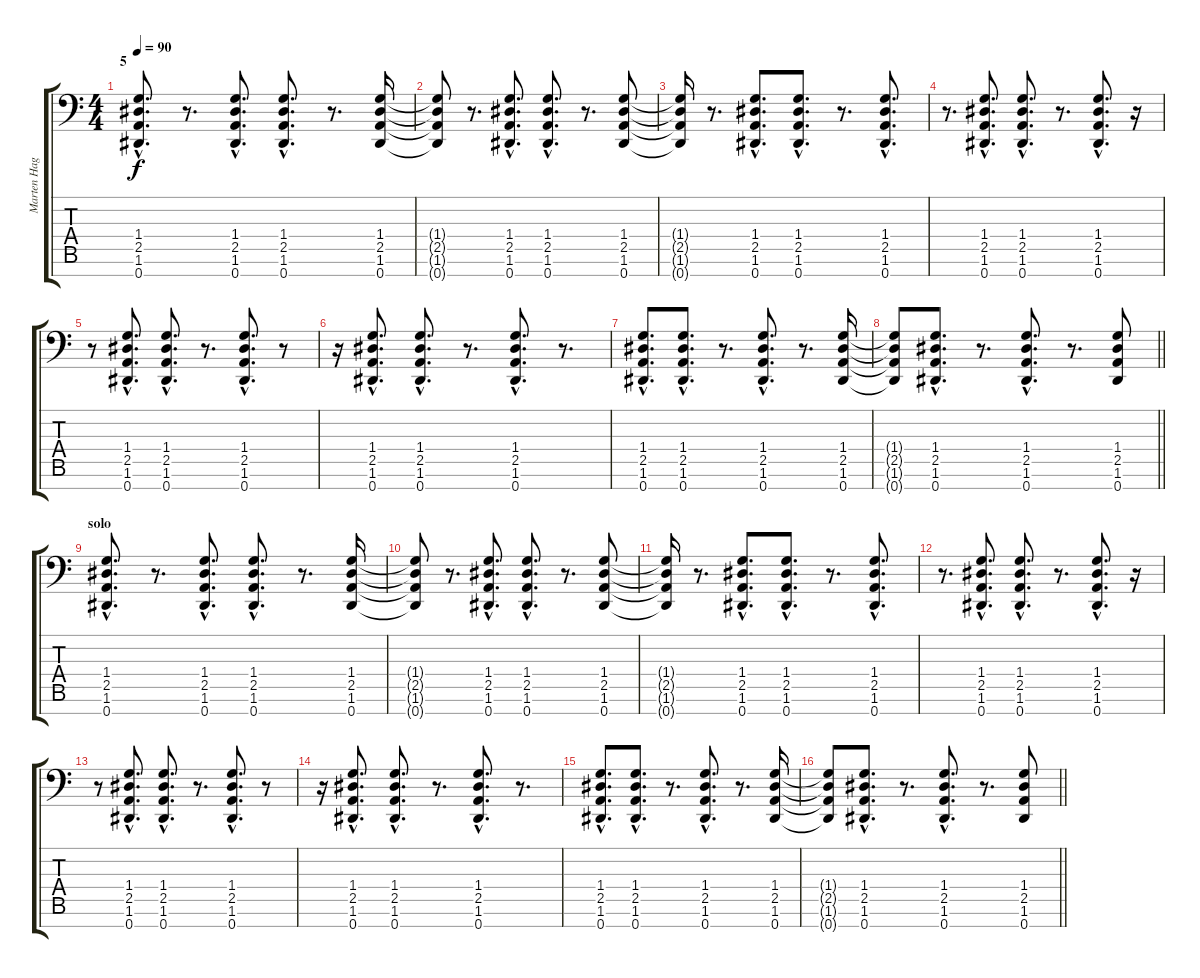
\track ("Marten Hagström" "Marten Hag") {instrument distortionguitar}
\staff {score tabs}
\tuning (Ab3 E3 B2 Gb2 Db2 Ab1 Eb1) {hide}
\ts (4 4)
\section ("" "5")
\tempo 90
\clef f4
\ks c
(1.4{hac} 2.5{hac} 1.6{hac} 0.7{hac}).8{d dy f} r.8{d} (1.4{hac} 2.5{hac} 1.6{hac} 0.7{hac}).8{d} (1.4{hac} 2.5{hac} 1.6{hac} 0.7{hac}).8{d} r.8{d} (1.4 2.5 1.6 0.7).16 |
(1.4{t} 2.5{t} 1.6{t} 0.7{t}).8 r.8{d} (1.4{hac} 2.5{hac} 1.6{hac} 0.7{hac}).8{d} (1.4{hac} 2.5{hac} 1.6{hac} 0.7{hac}).8{d} r.8{d} (1.4 2.5 1.6 0.7).8 |
(1.4{t} 2.5{t} 1.6{t} 0.7{t}).16 r.8{d} (1.4{hac} 2.5{hac} 1.6{hac} 0.7{hac}).8{d} (1.4{hac} 2.5{hac} 1.6{hac} 0.7{hac}).8{d} r.8{d} (1.4{hac} 2.5{hac} 1.6{hac} 0.7{hac}).8{d} |
r.8{d} (1.4{hac} 2.5{hac} 1.6{hac} 0.7{hac}).8{d} (1.4{hac} 2.5{hac} 1.6{hac} 0.7{hac}).8{d} r.8{d} (1.4{hac} 2.5{hac} 1.6{hac} 0.7{hac}).8{d} r.16 |
r.8 (1.4{hac} 2.5{hac} 1.6{hac} 0.7{hac}).8{d} (1.4{hac} 2.5{hac} 1.6{hac} 0.7{hac}).8{d} r.8{d} (1.4{hac} 2.5{hac} 1.6{hac} 0.7{hac}).8{d} r.8 |
r.16 (1.4{hac} 2.5{hac} 1.6{hac} 0.7{hac}).8{d} (1.4{hac} 2.5{hac} 1.6{hac} 0.7{hac}).8{d} r.8{d} (1.4{hac} 2.5{hac} 1.6{hac} 0.7{hac}).8{d} r.8{d} |
(1.4{hac} 2.5{hac} 1.6{hac} 0.7{hac}).8{d} (1.4{hac} 2.5{hac} 1.6{hac} 0.7{hac}).8{d} r.8{d} (1.4{hac} 2.5{hac} 1.6{hac} 0.7{hac}).8{d} r.8{d} (1.4 2.5 1.6 0.7).16 |
\barLineRight lightlight
(1.4{t} 2.5{t} 1.6{t} 0.7{t}).8 (1.4{hac} 2.5{hac} 1.6{hac} 0.7{hac}).8{d} r.8{d} (1.4{hac} 2.5{hac} 1.6{hac} 0.7{hac}).8{d} r.8{d} (1.4 2.5 1.6 0.7).8 |
\section ("" "solo")
(1.4{hac} 2.5{hac} 1.6{hac} 0.7{hac}).8{d} r.8{d} (1.4{hac} 2.5{hac} 1.6{hac} 0.7{hac}).8{d} (1.4{hac} 2.5{hac} 1.6{hac} 0.7{hac}).8{d} r.8{d} (1.4 2.5 1.6 0.7).16 |
(1.4{t} 2.5{t} 1.6{t} 0.7{t}).8 r.8{d} (1.4{hac} 2.5{hac} 1.6{hac} 0.7{hac}).8{d} (1.4{hac} 2.5{hac} 1.6{hac} 0.7{hac}).8{d} r.8{d} (1.4 2.5 1.6 0.7).8 |
(1.4{t} 2.5{t} 1.6{t} 0.7{t}).16 r.8{d} (1.4{hac} 2.5{hac} 1.6{hac} 0.7{hac}).8{d} (1.4{hac} 2.5{hac} 1.6{hac} 0.7{hac}).8{d} r.8{d} (1.4{hac} 2.5{hac} 1.6{hac} 0.7{hac}).8{d} |
r.8{d} (1.4{hac} 2.5{hac} 1.6{hac} 0.7{hac}).8{d} (1.4{hac} 2.5{hac} 1.6{hac} 0.7{hac}).8{d} r.8{d} (1.4{hac} 2.5{hac} 1.6{hac} 0.7{hac}).8{d} r.16 |
r.8 (1.4{hac} 2.5{hac} 1.6{hac} 0.7{hac}).8{d} (1.4{hac} 2.5{hac} 1.6{hac} 0.7{hac}).8{d} r.8{d} (1.4{hac} 2.5{hac} 1.6{hac} 0.7{hac}).8{d} r.8 |
r.16 (1.4{hac} 2.5{hac} 1.6{hac} 0.7{hac}).8{d} (1.4{hac} 2.5{hac} 1.6{hac} 0.7{hac}).8{d} r.8{d} (1.4{hac} 2.5{hac} 1.6{hac} 0.7{hac}).8{d} r.8{d} |
(1.4{hac} 2.5{hac} 1.6{hac} 0.7{hac}).8{d} (1.4{hac} 2.5{hac} 1.6{hac} 0.7{hac}).8{d} r.8{d} (1.4{hac} 2.5{hac} 1.6{hac} 0.7{hac}).8{d} r.8{d} (1.4 2.5 1.6 0.7).16 |
\barLineRight lightlight
(1.4{t} 2.5{t} 1.6{t} 0.7{t}).8 (1.4{hac} 2.5{hac} 1.6{hac} 0.7{hac}).8{d} r.8{d} (1.4{hac} 2.5{hac} 1.6{hac} 0.7{hac}).8{d} r.8{d} (1.4 2.5 1.6 0.7).8
